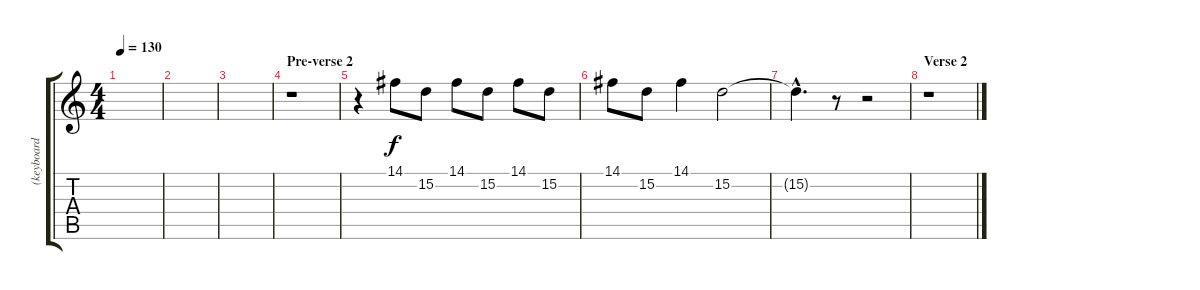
\track ("(keyboard 2 - piano, fills)" "(keyboard ") {instrument acousticgrandpiano}
\staff {score tabs}
\tuning (E4 B3 G3 D3 A2 E2) {hide}
\ts (4 4)
\tempo 130
\clef g2
\ks c
|
|
|
\section ("" "Pre-verse 2")
r.1 |
r.4{volume 13 instrument drawbarorgan} 14.1.8{dy f} 15.2.8 14.1.8 15.2.8 14.1.8 15.2.8 |
14.1.8 15.2.8 14.1.4 15.2.2 |
15.2{hac t}.4{d} r.8 r.2 |
\section ("" "Verse 2")
r.1
